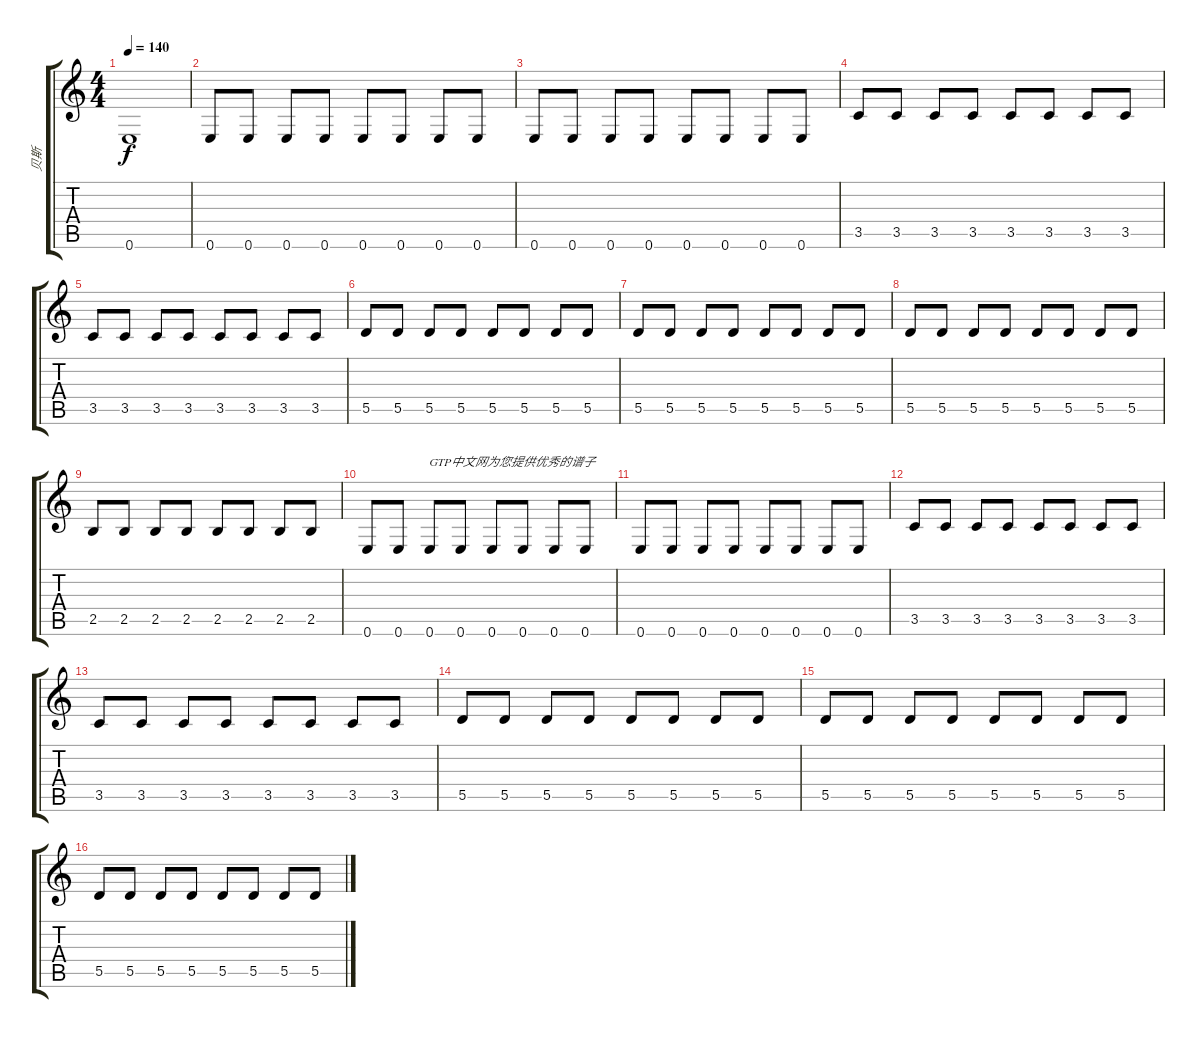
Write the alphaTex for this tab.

\track ("贝斯" "贝斯") {instrument electricbassfinger}
\staff {score tabs}
\tuning (E4 B3 G3 D3 A2 E2) {hide}
\ts (4 4)
\tempo 140
\clef g2
\ks c
0.6.1{dy f} |
0.6.8 0.6.8 0.6.8 0.6.8 0.6.8 0.6.8 0.6.8 0.6.8 |
0.6.8 0.6.8 0.6.8 0.6.8 0.6.8 0.6.8 0.6.8 0.6.8 |
3.5.8 3.5.8 3.5.8 3.5.8 3.5.8 3.5.8 3.5.8 3.5.8 |
3.5.8 3.5.8 3.5.8 3.5.8 3.5.8 3.5.8 3.5.8 3.5.8 |
5.5.8 5.5.8 5.5.8 5.5.8 5.5.8 5.5.8 5.5.8 5.5.8 |
5.5.8 5.5.8 5.5.8 5.5.8 5.5.8 5.5.8 5.5.8 5.5.8 |
5.5.8 5.5.8 5.5.8 5.5.8 5.5.8 5.5.8 5.5.8 5.5.8 |
2.5.8 2.5.8 2.5.8 2.5.8 2.5.8 2.5.8 2.5.8 2.5.8 |
0.6.8 0.6.8 0.6.8{txt "GTP中文网为您提供优秀的谱子"} 0.6.8 0.6.8 0.6.8 0.6.8 0.6.8 |
0.6.8 0.6.8 0.6.8 0.6.8 0.6.8 0.6.8 0.6.8 0.6.8 |
3.5.8 3.5.8 3.5.8 3.5.8 3.5.8 3.5.8 3.5.8 3.5.8 |
3.5.8 3.5.8 3.5.8 3.5.8 3.5.8 3.5.8 3.5.8 3.5.8 |
5.5.8 5.5.8 5.5.8 5.5.8 5.5.8 5.5.8 5.5.8 5.5.8 |
5.5.8 5.5.8 5.5.8 5.5.8 5.5.8 5.5.8 5.5.8 5.5.8 |
5.5.8 5.5.8 5.5.8 5.5.8 5.5.8 5.5.8 5.5.8 5.5.8
